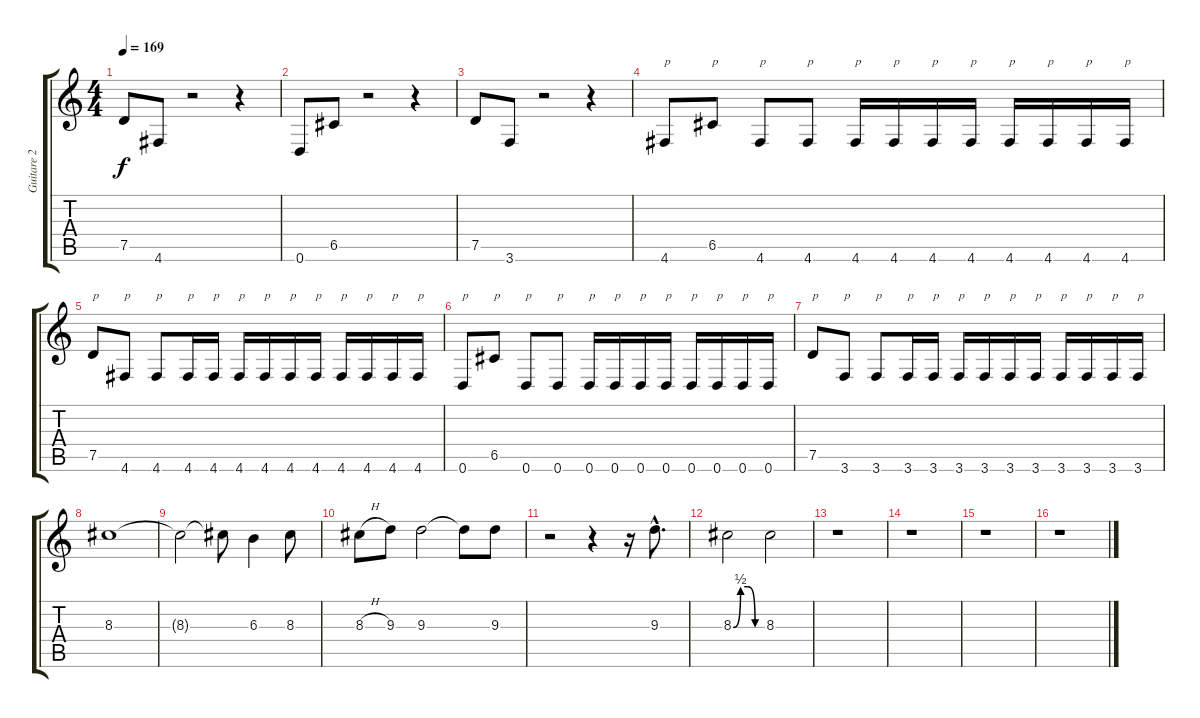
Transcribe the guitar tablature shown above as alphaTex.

\track ("Guitare 2" "Guitare 2") {instrument distortionguitar}
\staff {score tabs}
\tuning (D4 A3 F3 C3 G2 D2) {hide}
\ts (4 4)
\tempo 169
\clef g2
\ks c
7.5.8{dy f} 4.6.8 r.2 r.4 |
0.6.8 6.5.8 r.2 r.4 |
7.5.8 3.6.8 r.2 r.4 |
4.6.8{txt "p"} 6.5.8{txt "p"} 4.6.8{txt "p"} 4.6.8{txt "p"} 4.6.16{txt "p"} 4.6.16{txt "p"} 4.6.16{txt "p"} 4.6.16{txt "p"} 4.6.16{txt "p"} 4.6.16{txt "p"} 4.6.16{txt "p"} 4.6.16{txt "p"} |
7.5.8{txt "p"} 4.6.8{txt "p"} 4.6.8{txt "p"} 4.6.16{txt "p"} 4.6.16{txt "p"} 4.6.16{txt "p"} 4.6.16{txt "p"} 4.6.16{txt "p"} 4.6.16{txt "p"} 4.6.16{txt "p"} 4.6.16{txt "p"} 4.6.16{txt "p"} 4.6.16{txt "p"} |
0.6.8{txt "p"} 6.5.8{txt "p"} 0.6.8{txt "p"} 0.6.8{txt "p"} 0.6.16{txt "p"} 0.6.16{txt "p"} 0.6.16{txt "p"} 0.6.16{txt "p"} 0.6.16{txt "p"} 0.6.16{txt "p"} 0.6.16{txt "p"} 0.6.16{txt "p"} |
7.5.8{txt "p"} 3.6.8{txt "p"} 3.6.8{txt "p"} 3.6.16{txt "p"} 3.6.16{txt "p"} 3.6.16{txt "p"} 3.6.16{txt "p"} 3.6.16{txt "p"} 3.6.16{txt "p"} 3.6.16{txt "p"} 3.6.16{txt "p"} 3.6.16{txt "p"} 3.6.16{txt "p"} |
8.3.1 |
8.3{t}.2 8.3{t}.8 6.3.4 8.3.8 |
8.3{h}.8 9.3.8 9.3.2 9.3{t}.8 9.3.8 |
r.2 r.4 r.16 9.3{hac}.8{d} |
8.3{be (custom 0 0 15 2 30 2 45 0 60 0)}.2 8.3.2 |
r.1 |
r.1 |
r.1 |
r.1
